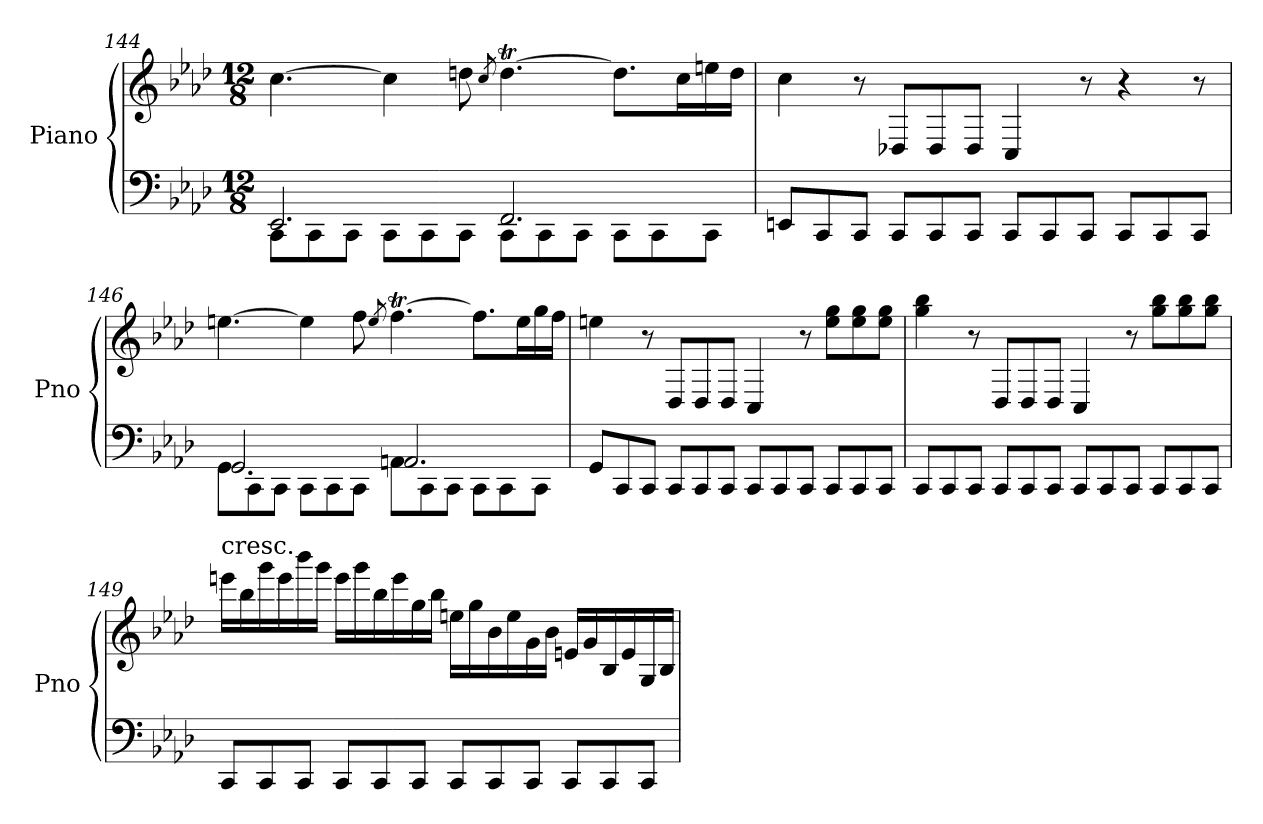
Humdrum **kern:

**kern	**kern
*part1	*part1
*staff2	*staff1
*I"Piano	*
*I'Pno	*
*clefF4	*clefG2
*k[b-e-a-d-]	*k[b-e-a-d-]
*A-:	*A-:
*M12/8	*M12/8
=144	=144
*^	*
8CC\L	2.EE-/	[4.cc\
8CC\	.	.
8CC\J	.	.
8CC\L	.	4cc\]
8CC\	.	.
8CC\J	.	8ddn\
.	.	8qcc/
8CC\L	2.FF/	[4.ddt\
8CC\	.	.
8CC\J	.	.
8CC\L	.	8.dd\L]
8CC\	.	.
.	.	16cc\L
8CC\J	.	16een\
.	.	16dd\JJ
*v	*v	*
!!LO:LB:g=z
=145	=145
8EEn/L	4cc\
8CC/	.
8CC/J	8r
8CC/L	8D-X/L
8CC/	8D-/
8CC/J	8D-/J
8CC/L	4C/
8CC/	.
8CC/J	8r
8CC/L	4r
8CC/	.
8CC/J	8r
=146	=146
*^	*
8GG\L	2.GG/	[4.een\
8CC\	.	.
8CC\J	.	.
8CC\L	.	4ee\]
8CC\	.	.
8CC\J	.	8ff\
.	.	8qee/
8AAn\L	2.AA/	[4.ffT\
8CC\	.	.
8CC\J	.	.
8CC\L	.	8.ff\L]
8CC\	.	.
.	.	16ee\L
8CC\J	.	16gg\
.	.	16ff\JJ
*v	*v	*
!!LO:PB:g=z
=147	=147
8GG/L	4een\
8CC/	.
8CC/J	8r
8CC/L	8D-/L
8CC/	8D-/
8CC/J	8D-/J
8CC/L	4C/
8CC/	.
8CC/J	8r
8CC/L	8ee\ 8gg\L
8CC/	8ee\ 8gg\
8CC/J	8ee\ 8gg\J
=148	=148
8CC/L	4gg\ 4bb-\
8CC/	.
8CC/J	8r
8CC/L	8D-/L
8CC/	8D-/
8CC/J	8D-/J
8CC/L	4C/
8CC/	.
8CC/J	8r
8CC/L	8gg\ 8bb-\L
8CC/	8gg\ 8bb-\
8CC/J	8gg\ 8bb-\J
!!LO:LB:g=z
=149	=149
!	!LO:TX:a:t=cresc.
8CC/L	16eeen\LL
.	16bb-\
8CC/	16ggg\
.	16eee\
8CC/J	16bbb-\
.	16ggg\JJ
8CC/L	16eee\LL
.	16ggg\
8CC/	16bb-\
.	16eee\
8CC/J	16gg\
.	16bb-\JJ
8CC/L	16een\LL
.	16gg\
8CC/	16b-\
.	16ee\
8CC/J	16g\
.	16b-\JJ
8CC/L	16en/LL
.	16g/
8CC/	16B-/
.	16e/
8CC/J	16G/
.	16B-/JJ
=	=
*-	*-
